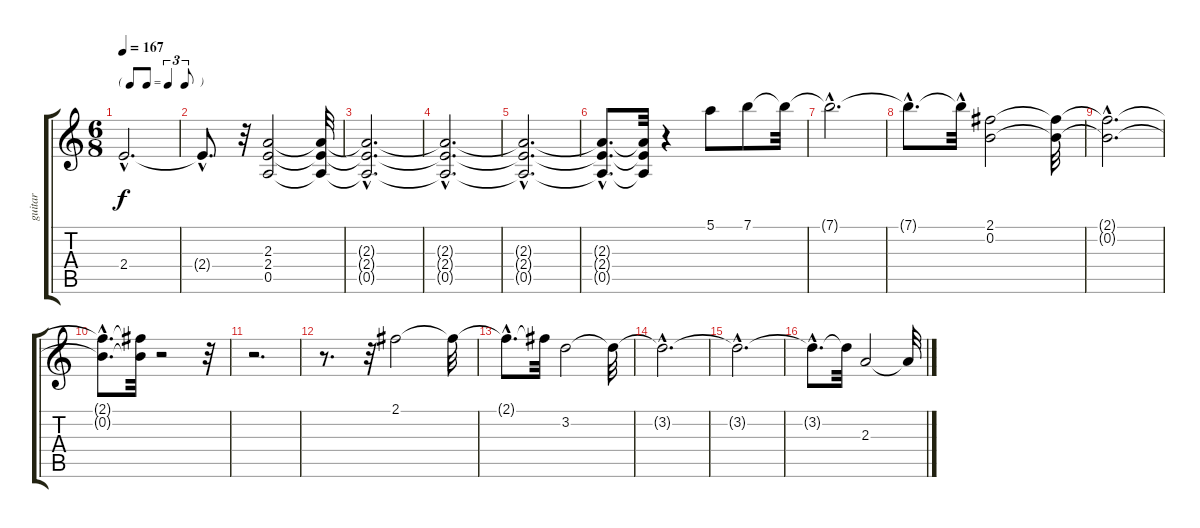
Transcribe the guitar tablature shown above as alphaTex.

\track ("guitar" "guitar") {instrument distortionguitar}
\staff {score tabs}
\tuning (E4 B3 G3 D3 A2 E2) {hide}
\ts (6 8)
\tf triplet8th
\tempo 167
\clef g2
\ks c
2.4{hac t}.2{d dy f} |
2.4{hac t}.8{d} r.32 (2.3 2.4 0.5).2 (2.3{t} 2.4{t} 0.5{t}).32 |
(2.3{hac t} 2.4{hac t} 0.5{hac t}).2{d} |
(2.3{hac t} 2.4{hac t} 0.5{hac t}).2{d} |
(2.3{hac t} 2.4{hac t} 0.5{hac t}).2{d} |
(2.3{hac t} 2.4{hac t} 0.5{hac t}).8{d} (2.3{t} 2.4{t} 0.5{t}).32 r.4 5.1.8 7.1.8 7.1{t}.32 |
7.1{hac t}.2{d} |
7.1{hac t}.8{d} 7.1{hac t}.32 (2.1 0.2).2 (2.1{t} 0.2{t}).32 |
(2.1{hac t} 0.2{hac t}).2{d} |
(2.1{hac t} 0.2{hac t}).8{d} (2.1{t} 0.2{t}).32 r.2 r.32 |
r.2{d} |
r.8{d} r.32 2.1.2 2.1{t}.32 |
2.1{hac t}.8{d} 2.1{t}.32 3.2.2 3.2{t}.32 |
3.2{hac t}.2{d} |
3.2{hac t}.2{d} |
3.2{hac t}.8{d} 3.2{t}.32 2.3.2 2.3{t}.32
